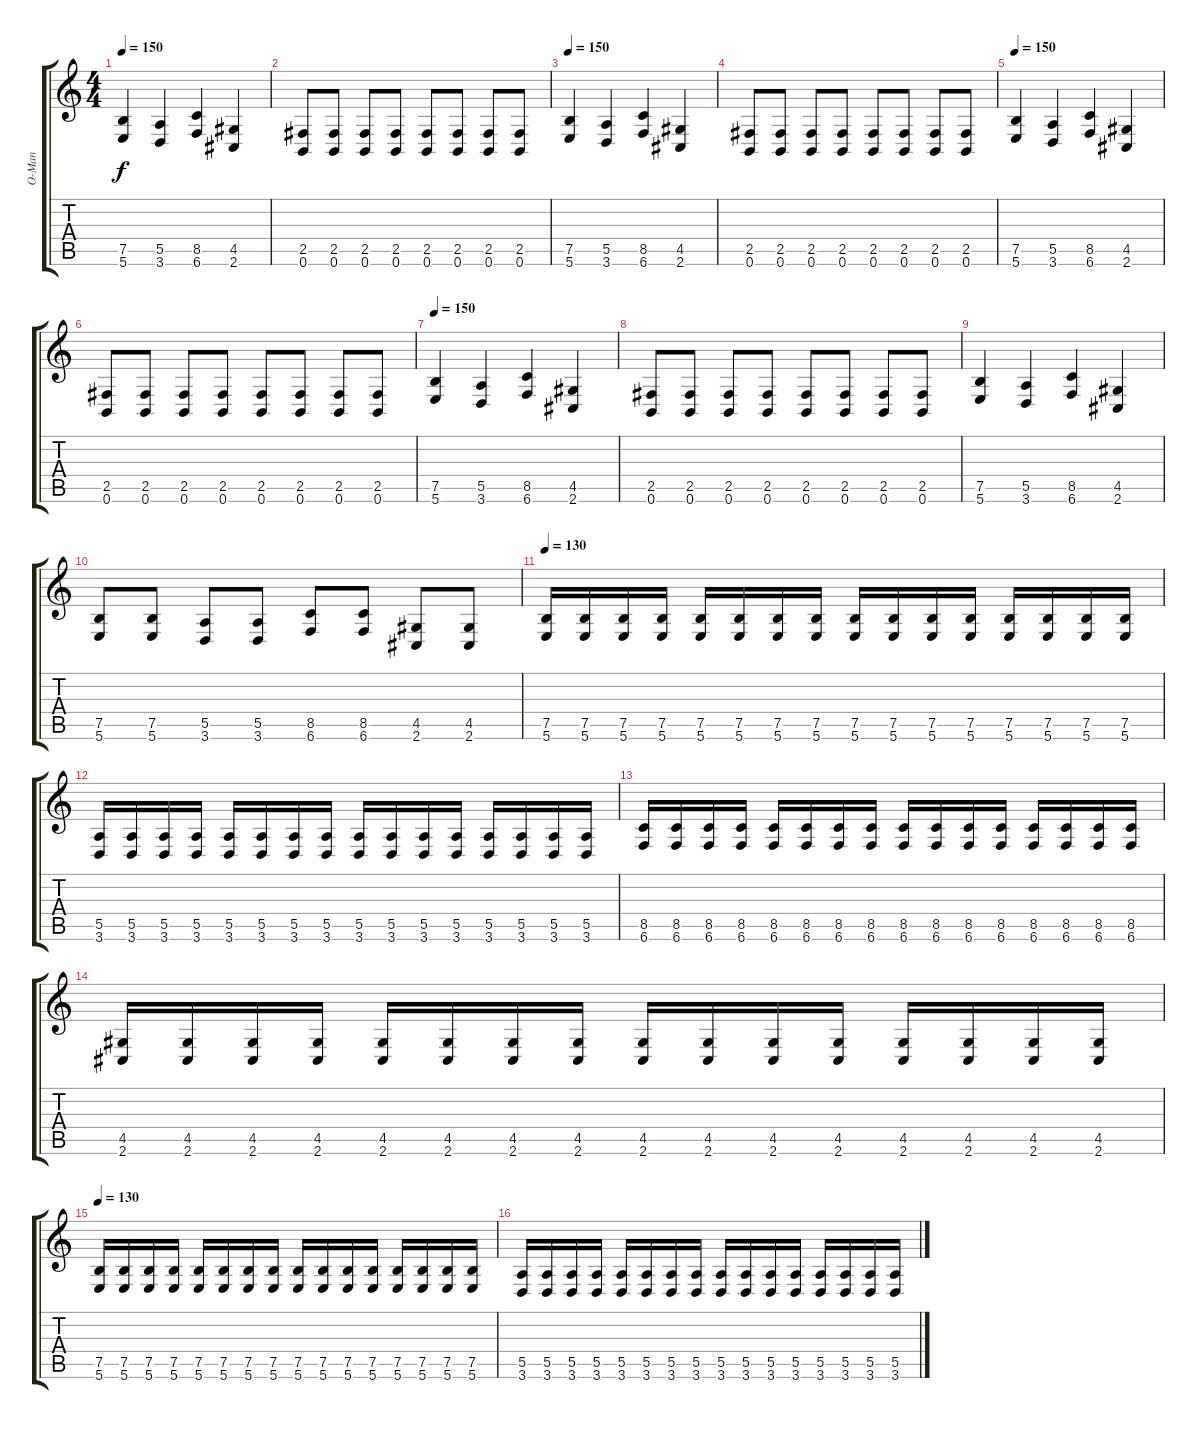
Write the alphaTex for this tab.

\track ("O-Man" "O-Man") {instrument distortionguitar}
\staff {score tabs}
\tuning (B3 Gb3 D3 A2 E2 B1) {hide}
\ts (4 4)
\tempo 150
\clef g2
\ks c
(7.5 5.6).4{dy f} (5.5 3.6).4 (8.5 6.6).4 (4.5 2.6).4 |
(2.5 0.6).8 (2.5 0.6).8 (2.5 0.6).8 (2.5 0.6).8 (2.5 0.6).8 (2.5 0.6).8 (2.5 0.6).8 (2.5 0.6).8 |
\tempo 150
(7.5 5.6).4 (5.5 3.6).4 (8.5 6.6).4 (4.5 2.6).4 |
(2.5 0.6).8 (2.5 0.6).8 (2.5 0.6).8 (2.5 0.6).8 (2.5 0.6).8 (2.5 0.6).8 (2.5 0.6).8 (2.5 0.6).8 |
\tempo 150
(7.5 5.6).4 (5.5 3.6).4 (8.5 6.6).4 (4.5 2.6).4 |
(2.5 0.6).8 (2.5 0.6).8 (2.5 0.6).8 (2.5 0.6).8 (2.5 0.6).8 (2.5 0.6).8 (2.5 0.6).8 (2.5 0.6).8 |
\tempo 150
(7.5 5.6).4 (5.5 3.6).4 (8.5 6.6).4 (4.5 2.6).4 |
(2.5 0.6).8 (2.5 0.6).8 (2.5 0.6).8 (2.5 0.6).8 (2.5 0.6).8 (2.5 0.6).8 (2.5 0.6).8 (2.5 0.6).8 |
(7.5 5.6).4 (5.5 3.6).4 (8.5 6.6).4 (4.5 2.6).4 |
(7.5 5.6).8 (7.5 5.6).8 (5.5 3.6).8 (5.5 3.6).8 (8.5 6.6).8 (8.5 6.6).8 (4.5 2.6).8 (4.5 2.6).8 |
\tempo 130
(7.5 5.6).16 (7.5 5.6).16 (7.5 5.6).16 (7.5 5.6).16 (7.5 5.6).16 (7.5 5.6).16 (7.5 5.6).16 (7.5 5.6).16 (7.5 5.6).16 (7.5 5.6).16 (7.5 5.6).16 (7.5 5.6).16 (7.5 5.6).16 (7.5 5.6).16 (7.5 5.6).16 (7.5 5.6).16 |
(5.5 3.6).16 (5.5 3.6).16 (5.5 3.6).16 (5.5 3.6).16 (5.5 3.6).16 (5.5 3.6).16 (5.5 3.6).16 (5.5 3.6).16 (5.5 3.6).16 (5.5 3.6).16 (5.5 3.6).16 (5.5 3.6).16 (5.5 3.6).16 (5.5 3.6).16 (5.5 3.6).16 (5.5 3.6).16 |
(8.5 6.6).16 (8.5 6.6).16 (8.5 6.6).16 (8.5 6.6).16 (8.5 6.6).16 (8.5 6.6).16 (8.5 6.6).16 (8.5 6.6).16 (8.5 6.6).16 (8.5 6.6).16 (8.5 6.6).16 (8.5 6.6).16 (8.5 6.6).16 (8.5 6.6).16 (8.5 6.6).16 (8.5 6.6).16 |
(4.5 2.6).16 (4.5 2.6).16 (4.5 2.6).16 (4.5 2.6).16 (4.5 2.6).16 (4.5 2.6).16 (4.5 2.6).16 (4.5 2.6).16 (4.5 2.6).16 (4.5 2.6).16 (4.5 2.6).16 (4.5 2.6).16 (4.5 2.6).16 (4.5 2.6).16 (4.5 2.6).16 (4.5 2.6).16 |
\tempo 130
(7.5 5.6).16 (7.5 5.6).16 (7.5 5.6).16 (7.5 5.6).16 (7.5 5.6).16 (7.5 5.6).16 (7.5 5.6).16 (7.5 5.6).16 (7.5 5.6).16 (7.5 5.6).16 (7.5 5.6).16 (7.5 5.6).16 (7.5 5.6).16 (7.5 5.6).16 (7.5 5.6).16 (7.5 5.6).16 |
(5.5 3.6).16 (5.5 3.6).16 (5.5 3.6).16 (5.5 3.6).16 (5.5 3.6).16 (5.5 3.6).16 (5.5 3.6).16 (5.5 3.6).16 (5.5 3.6).16 (5.5 3.6).16 (5.5 3.6).16 (5.5 3.6).16 (5.5 3.6).16 (5.5 3.6).16 (5.5 3.6).16 (5.5 3.6).16
